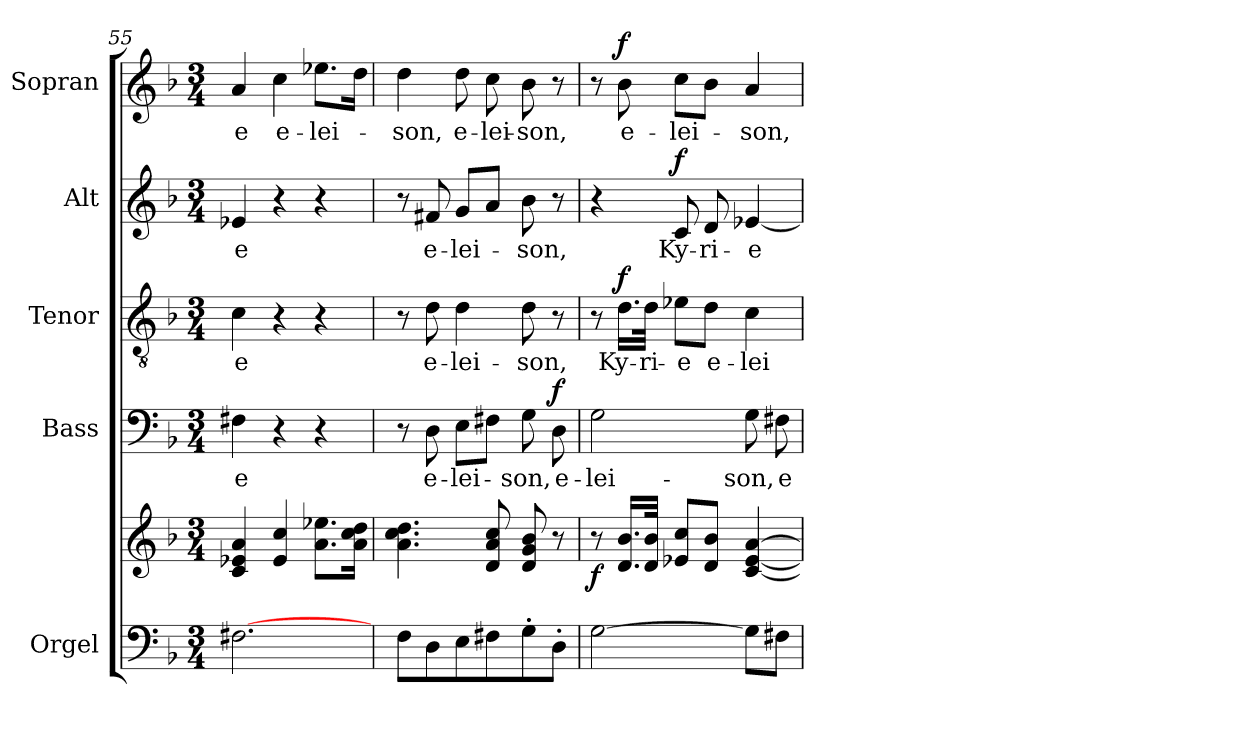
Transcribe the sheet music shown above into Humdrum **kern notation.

**kern	**kern	**dynam	**kern	**text	**dynam	**kern	**text	**dynam	**kern	**text	**dynam	**kern	**text	**dynam
*part5	*part5	*part5	*part4	*part4	*part4	*part3	*part3	*part3	*part2	*part2	*part2	*part1	*part1	*part1
*staff6	*staff5	*staff5/6	*staff4	*staff4	*staff4	*staff3	*staff3	*staff3	*staff2	*staff2	*staff2	*staff1	*staff1	*staff1
*I"Orgel	*	*	*I"Bass	*	*	*I"Tenor	*	*	*I"Alt	*	*	*I"Sopran	*	*
*I'Org.	*	*	*I'B	*	*	*I'T	*	*	*I'A	*	*	*I'S	*	*
*clefF4	*clefG2	*	*clefF4	*	*	*clefGv2	*	*	*clefG2	*	*	*clefG2	*	*
*k[b-]	*k[b-]	*	*k[b-]	*	*	*k[b-]	*	*	*k[b-]	*	*	*k[b-]	*	*
*F:	*F:	*	*F:	*	*	*F:	*	*	*F:	*	*	*F:	*	*
*M3/4	*M3/4	*	*M3/4	*	*	*M3/4	*	*	*M3/4	*	*	*M3/4	*	*
=55	=55	=55	=55	=55	=55	=55	=55	=55	=55	=55	=55	=55	=55	=55
!	!	!	!	!LO:LY:b	!	!	!LO:LY:b	!	!	!LO:LY:b	!	!	!LO:LY:b	!
[2.F#X\	4c/ 4e-X/ 4a/	.	4F#X\	-e	.	4c\	-e	.	4e-X/	-e	.	4a/	-e	.
!	!	!	!	!	!	!	!	!	!	!	!	!	!LO:LY:b	!
.	4e-/ 4cc/	.	4r	.	.	4r	.	.	4r	.	.	4cc\	e-	.
!	!	!	!	!	!	!	!	!	!	!	!	!	!LO:LY:b	!
.	8.a\ 8.ee-X\L	.	4r	.	.	4r	.	.	4r	.	.	8.ee-X\L	-lei-	.
.	16a\ 16cc\ 16dd\Jk	.	.	.	.	.	.	.	.	.	.	16dd\Jk	.	.
=56	=56	=56	=56	=56	=56	=56	=56	=56	=56	=56	=56	=56	=56	=56
!	!	!	!	!	!	!	!	!	!	!	!	!	!LO:LY:b	!
8F\L	4.a\ 4.cc\ 4.dd\	.	8r	.	.	8r	.	.	8r	.	.	4dd\	-son,	.
!	!	!	!	!LO:LY:b	!	!	!LO:LY:b	!	!	!LO:LY:b	!	!	!	!
8D\	.	.	8D\	e-	.	8d\	e-	.	8f#X/	e-	.	.	.	.
!	!	!	!	!LO:LY:b	!	!	!LO:LY:b	!	!	!LO:LY:b	!	!	!LO:LY:b	!
8E\	.	.	8E\L	-lei-	.	4d\	-lei-	.	8g/L	-lei-	.	8dd\	e-	.
!	!	!	!	!	!	!	!	!	!	!	!	!	!LO:LY:b	!
8F#X\	8d/ 8a/ 8cc/	.	8F#X\J	.	.	.	.	.	8a/J	.	.	8cc\	-lei-	.
!	!	!	!	!LO:LY:b	!	!	!LO:LY:b	!	!	!LO:LY:b	!	!	!LO:LY:b	!
8G'>\	8d/ 8g/ 8b-/	.	8G\	-son,	.	8d\	-son,	.	8b-\	-son,	.	8b-\	-son,	.
!	!	!	!	!LO:LY:b	!LO:DY:a	!	!	!	!	!	!	!	!	!
8D'>\J	8r	.	8D\	e-	f	8r	.	.	8r	.	.	8r	.	.
=57	=57	=57	=57	=57	=57	=57	=57	=57	=57	=57	=57	=57	=57	=57
!	!	!LO:DY:b	!	!LO:LY:b	!	!	!	!	!	!	!	!	!	!
[2G\	8r	f	2G\	-lei-	.	8r	.	.	4r	.	.	8r	.	.
!	!	!	!	!	!	!	!LO:LY:b	!LO:DY:a	!	!	!	!	!LO:LY:b	!LO:DY:a
.	16.d/ 16.b-/LL	.	.	.	.	16.d\LL	Ky-	f	.	.	.	8b-\	e-	f
!	!	!	!	!	!	!	!LO:LY:b	!	!	!	!	!	!	!
.	32d/ 32b-/JJk	.	.	.	.	32d\JJk	-ri-	.	.	.	.	.	.	.
!	!	!	!	!	!	!	!LO:LY:b	!	!	!LO:LY:b	!LO:DY:a	!	!LO:LY:b	!
.	8e-X/ 8cc/L	.	.	.	.	8e-X\L	-e	.	8c/	Ky-	f	8cc\L	-lei-	.
!	!	!	!	!	!	!	!LO:LY:b	!	!	!LO:LY:b	!	!	!	!
.	8d/ 8b-/J	.	.	.	.	8d\J	e-	.	8d/	-ri-	.	8b-\J	.	.
!	!	!	!	!LO:LY:b	!	!	!LO:LY:b	!	!	!LO:LY:b	!	!	!LO:LY:b	!
8G\L]	[4c/ [4e-/ [4a/	.	8G\	-son,	.	4c\	-lei-	.	[4e-X/	-e	.	4a/	-son,	.
!	!	!	!	!LO:LY:b	!	!	!	!	!	!	!	!	!	!
8F#X\J	.	.	8F#X\	e-	.	.	.	.	.	.	.	.	.	.
=	=	=	=	=	=	=	=	=	=	=	=	=	=	=
*-	*-	*-	*-	*-	*-	*-	*-	*-	*-	*-	*-	*-	*-	*-
